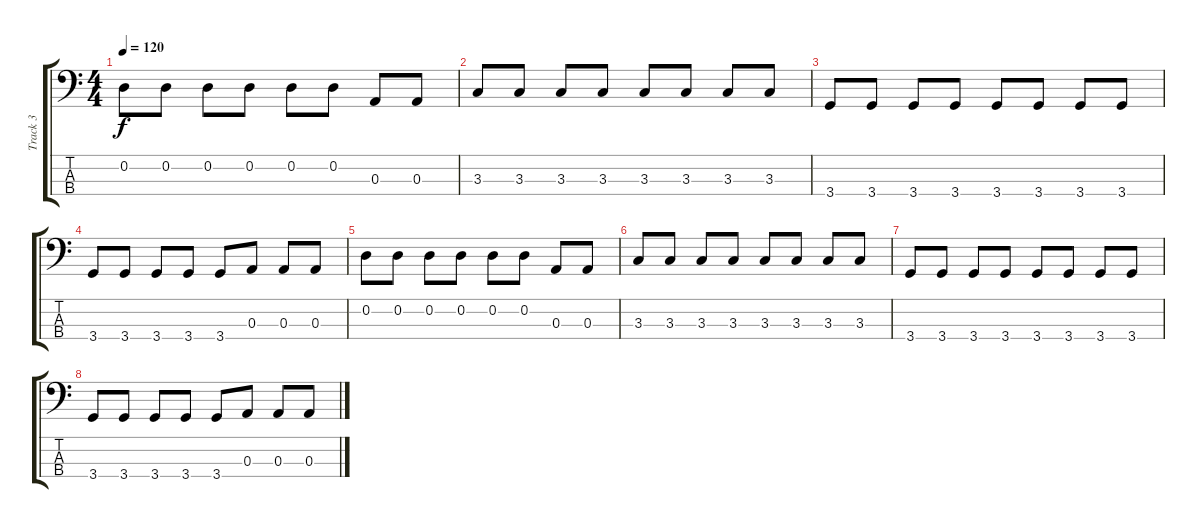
\track ("Track 3" "Track 3") {instrument electricbasspick}
\staff {score tabs}
\tuning (G2 D2 A1 E1) {hide}
\ts (4 4)
\tempo 120
\clef f4
\ks c
0.2.8{dy f} 0.2.8 0.2.8 0.2.8 0.2.8 0.2.8 0.3.8 0.3.8 |
3.3.8 3.3.8 3.3.8 3.3.8 3.3.8 3.3.8 3.3.8 3.3.8 |
3.4.8 3.4.8 3.4.8 3.4.8 3.4.8 3.4.8 3.4.8 3.4.8 |
3.4.8 3.4.8 3.4.8 3.4.8 3.4.8 0.3.8 0.3.8 0.3.8 |
0.2.8 0.2.8 0.2.8 0.2.8 0.2.8 0.2.8 0.3.8 0.3.8 |
3.3.8 3.3.8 3.3.8 3.3.8 3.3.8 3.3.8 3.3.8 3.3.8 |
3.4.8 3.4.8 3.4.8 3.4.8 3.4.8 3.4.8 3.4.8 3.4.8 |
3.4.8 3.4.8 3.4.8 3.4.8 3.4.8 0.3.8 0.3.8 0.3.8
